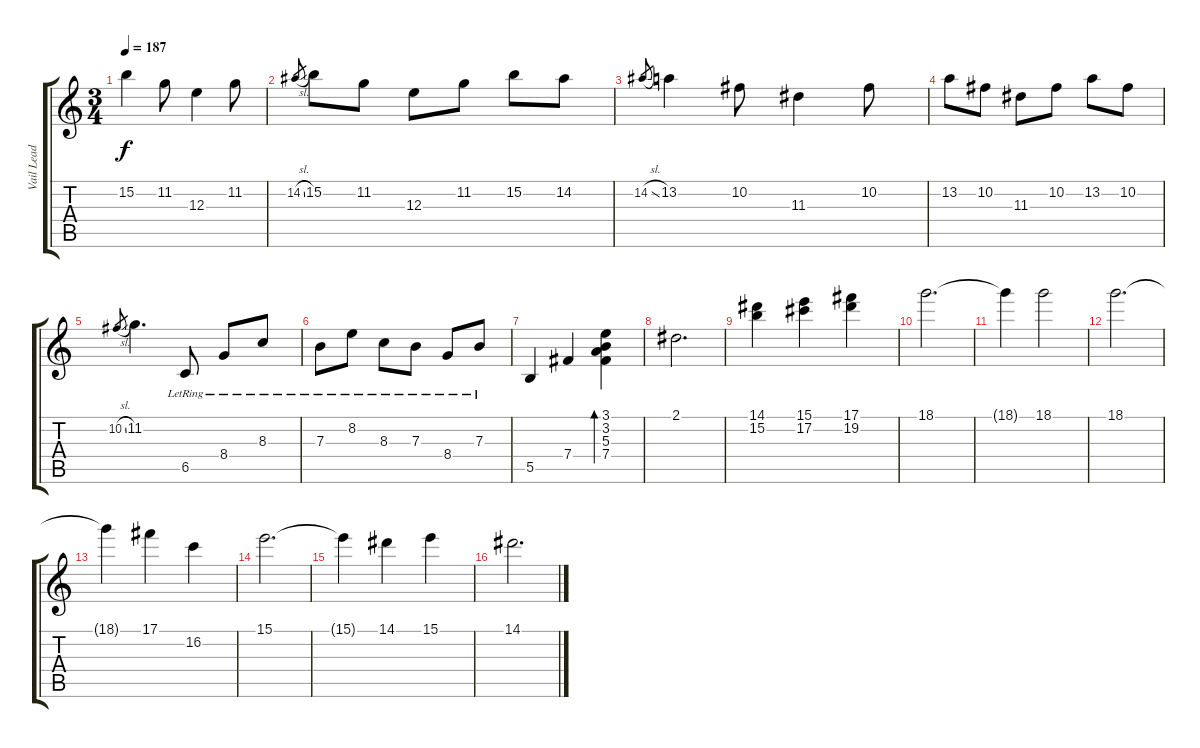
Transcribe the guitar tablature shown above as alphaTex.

\track ("Vail Lead" "Vail Lead") {instrument overdrivenguitar}
\staff {score tabs}
\tuning (Db4 Ab3 E3 B2 Gb2 B1) {hide}
\ts (3 4)
\tempo 187
\clef g2
\ks c
15.2.4{dy f} 11.2.8 12.3.4 11.2.8 |
14.2{sl}.8{gr} 15.2.8 11.2.8 12.3.8 11.2.8 15.2.8 14.2.8 |
14.2{sl}.8{gr} 13.2.4 10.2.8 11.3.4 10.2.8 |
13.2.8 10.2.8 11.3.8 10.2.8 13.2.8 10.2.8 |
10.2{sl}.8{gr} 11.2.4{d} 6.5{lr}.8 8.4{lr}.8 8.3{lr}.8 |
7.3{lr}.8 8.2{lr}.8 8.3{lr}.8 7.3{lr}.8 8.4{lr}.8 7.3{lr}.8 |
5.5.4 7.4.4 (3.1 3.2 5.3 7.4).4{bd 240} |
2.1.2{d} |
(14.1 15.2).4 (15.1 17.2).4 (17.1 19.2).4 |
18.1.2{d} |
18.1{t}.4 18.1.2 |
18.1.2{d} |
18.1{t}.4 17.1.4 16.2.4 |
15.1.2{d} |
15.1{t}.4 14.1.4 15.1.4 |
14.1.2{d}
